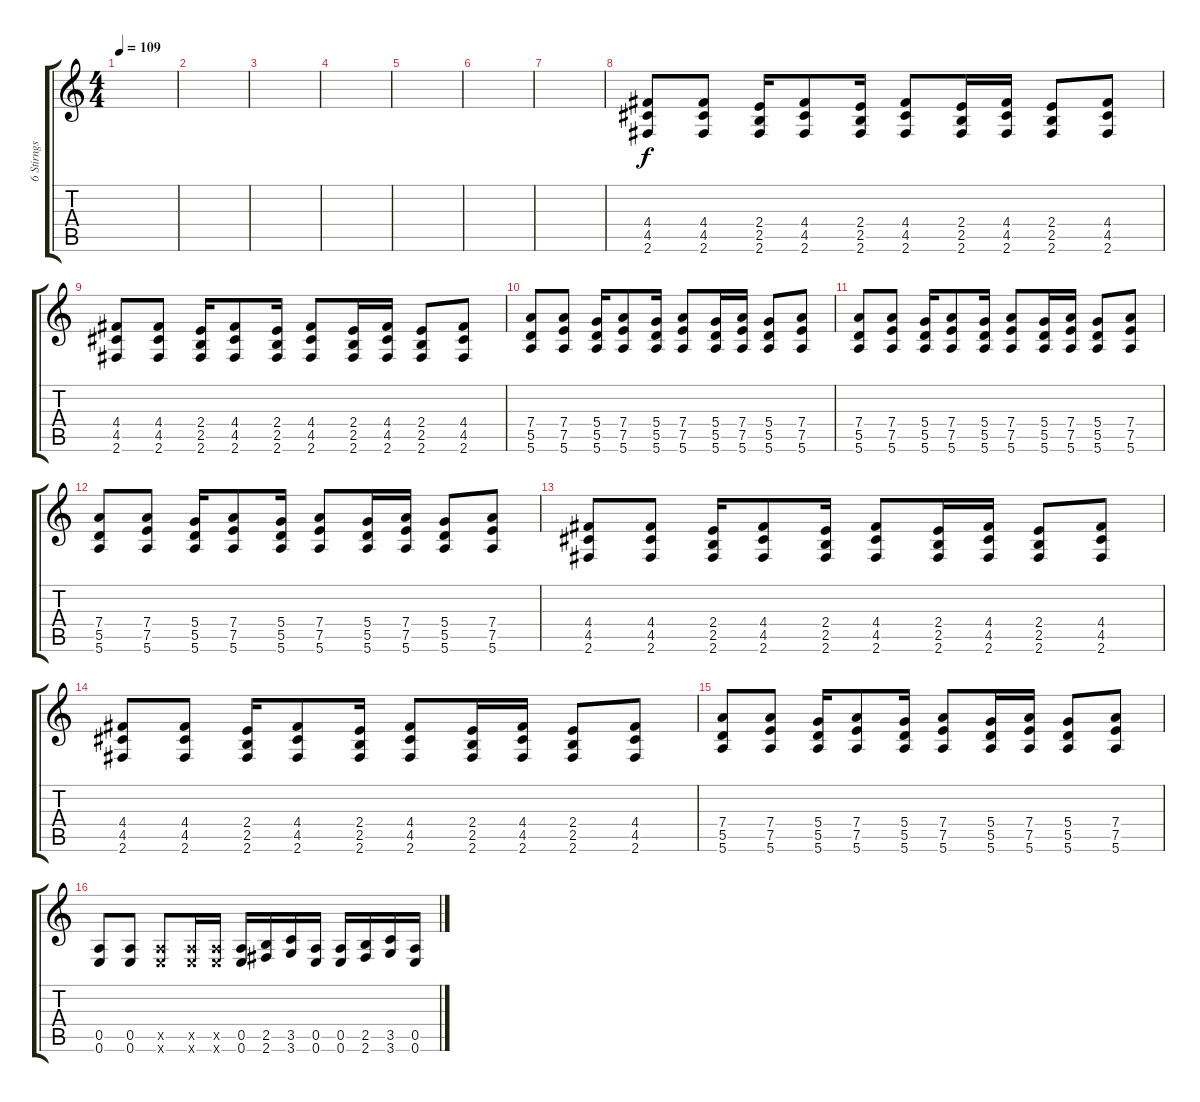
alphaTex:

\track ("6 Stirngs ElectricGuitar Standard Tuning" "6 Stirngs ") {instrument distortionguitar}
\staff {score tabs}
\tuning (E4 B3 G3 D3 A2 E2) {hide}
\ts (4 4)
\tempo 109
\clef g2
\ks c
|
|
|
|
|
|
|
(4.4 4.5 2.6).8 (4.4 4.5 2.6).8 (2.4 2.5 2.6).16 (4.4 4.5 2.6).8 (2.4 2.5 2.6).16 (4.4 4.5 2.6).8 (2.4 2.5 2.6).16 (4.4 4.5 2.6).16 (2.4 2.5 2.6).8 (4.4 4.5 2.6).8 |
(4.4 4.5 2.6).8 (4.4 4.5 2.6).8 (2.4 2.5 2.6).16 (4.4 4.5 2.6).8 (2.4 2.5 2.6).16 (4.4 4.5 2.6).8 (2.4 2.5 2.6).16 (4.4 4.5 2.6).16 (2.4 2.5 2.6).8 (4.4 4.5 2.6).8 |
(7.4 5.5 5.6).8 (7.4 7.5 5.6).8 (5.4 5.5 5.6).16 (7.4 7.5 5.6).8 (5.4 5.5 5.6).16 (7.4 7.5 5.6).8 (5.4 5.5 5.6).16 (7.4 7.5 5.6).16 (5.4 5.5 5.6).8 (7.4 7.5 5.6).8 |
(7.4 5.5 5.6).8 (7.4 7.5 5.6).8 (5.4 5.5 5.6).16 (7.4 7.5 5.6).8 (5.4 5.5 5.6).16 (7.4 7.5 5.6).8 (5.4 5.5 5.6).16 (7.4 7.5 5.6).16 (5.4 5.5 5.6).8 (7.4 7.5 5.6).8 |
(7.4 5.5 5.6).8 (7.4 7.5 5.6).8 (5.4 5.5 5.6).16 (7.4 7.5 5.6).8 (5.4 5.5 5.6).16 (7.4 7.5 5.6).8 (5.4 5.5 5.6).16 (7.4 7.5 5.6).16 (5.4 5.5 5.6).8 (7.4 7.5 5.6).8 |
(4.4 4.5 2.6).8 (4.4 4.5 2.6).8 (2.4 2.5 2.6).16 (4.4 4.5 2.6).8 (2.4 2.5 2.6).16 (4.4 4.5 2.6).8 (2.4 2.5 2.6).16 (4.4 4.5 2.6).16 (2.4 2.5 2.6).8 (4.4 4.5 2.6).8 |
(4.4 4.5 2.6).8 (4.4 4.5 2.6).8 (2.4 2.5 2.6).16 (4.4 4.5 2.6).8 (2.4 2.5 2.6).16 (4.4 4.5 2.6).8 (2.4 2.5 2.6).16 (4.4 4.5 2.6).16 (2.4 2.5 2.6).8 (4.4 4.5 2.6).8 |
(7.4 5.5 5.6).8 (7.4 7.5 5.6).8 (5.4 5.5 5.6).16 (7.4 7.5 5.6).8 (5.4 5.5 5.6).16 (7.4 7.5 5.6).8 (5.4 5.5 5.6).16 (7.4 7.5 5.6).16 (5.4 5.5 5.6).8 (7.4 7.5 5.6).8 |
(0.5 0.6).8 (0.5 0.6).8 (0.5{x} 0.6{x}).8 (0.5{x} 0.6{x}).16 (0.5{x} 0.6{x}).16 (0.5 0.6).16 (2.5 2.6).16 (3.5 3.6).16 (0.5 0.6).16 (0.5 0.6).16 (2.5 2.6).16 (3.5 3.6).16 (0.5 0.6).16
